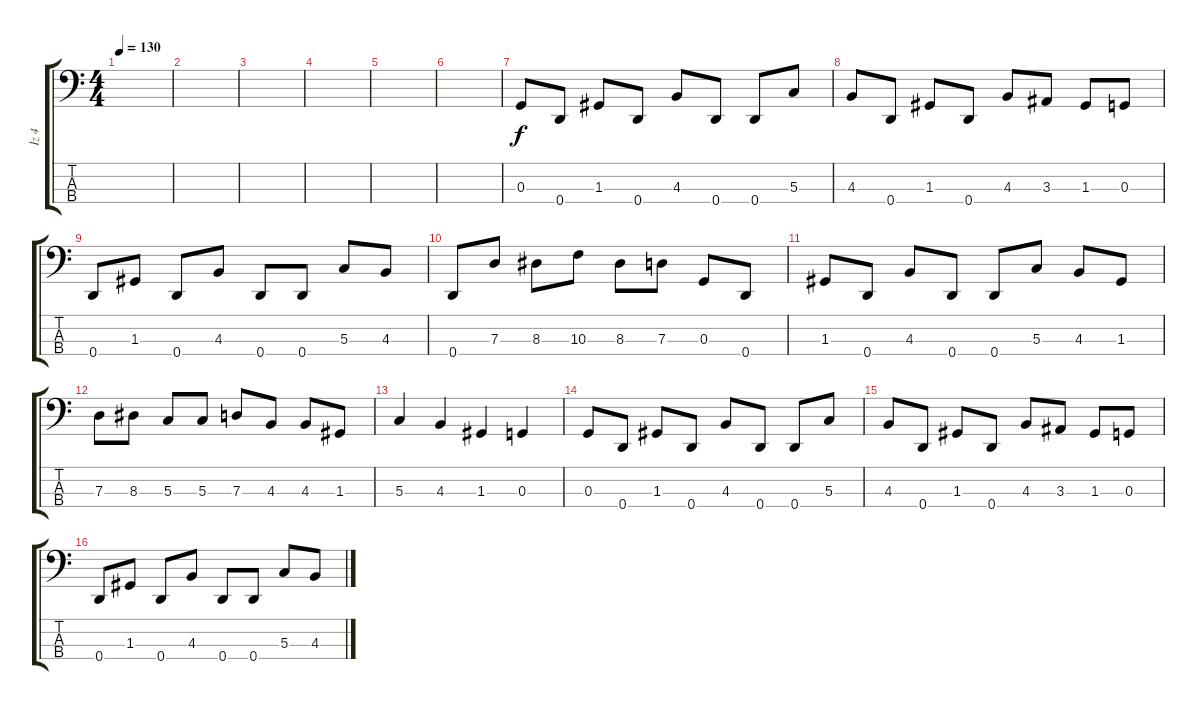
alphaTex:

\track ("İz 4" "İz 4") {instrument electricbasspick}
\staff {score tabs}
\tuning (F2 C2 G1 D1) {hide}
\ts (4 4)
\tempo 130
\clef f4
\ks c
|
|
|
|
|
|
0.3.8 0.4.8 1.3.8 0.4.8 4.3.8 0.4.8 0.4.8 5.3.8 |
4.3.8 0.4.8 1.3.8 0.4.8 4.3.8 3.3.8 1.3.8 0.3.8 |
0.4.8 1.3.8 0.4.8 4.3.8 0.4.8 0.4.8 5.3.8 4.3.8 |
0.4.8 7.3.8 8.3.8 10.3.8 8.3.8 7.3.8 0.3.8 0.4.8 |
1.3.8 0.4.8 4.3.8 0.4.8 0.4.8 5.3.8 4.3.8 1.3.8 |
7.3.8 8.3.8 5.3.8 5.3.8 7.3.8 4.3.8 4.3.8 1.3.8 |
5.3.4 4.3.4 1.3.4 0.3.4 |
0.3.8 0.4.8 1.3.8 0.4.8 4.3.8 0.4.8 0.4.8 5.3.8 |
4.3.8 0.4.8 1.3.8 0.4.8 4.3.8 3.3.8 1.3.8 0.3.8 |
0.4.8 1.3.8 0.4.8 4.3.8 0.4.8 0.4.8 5.3.8 4.3.8
